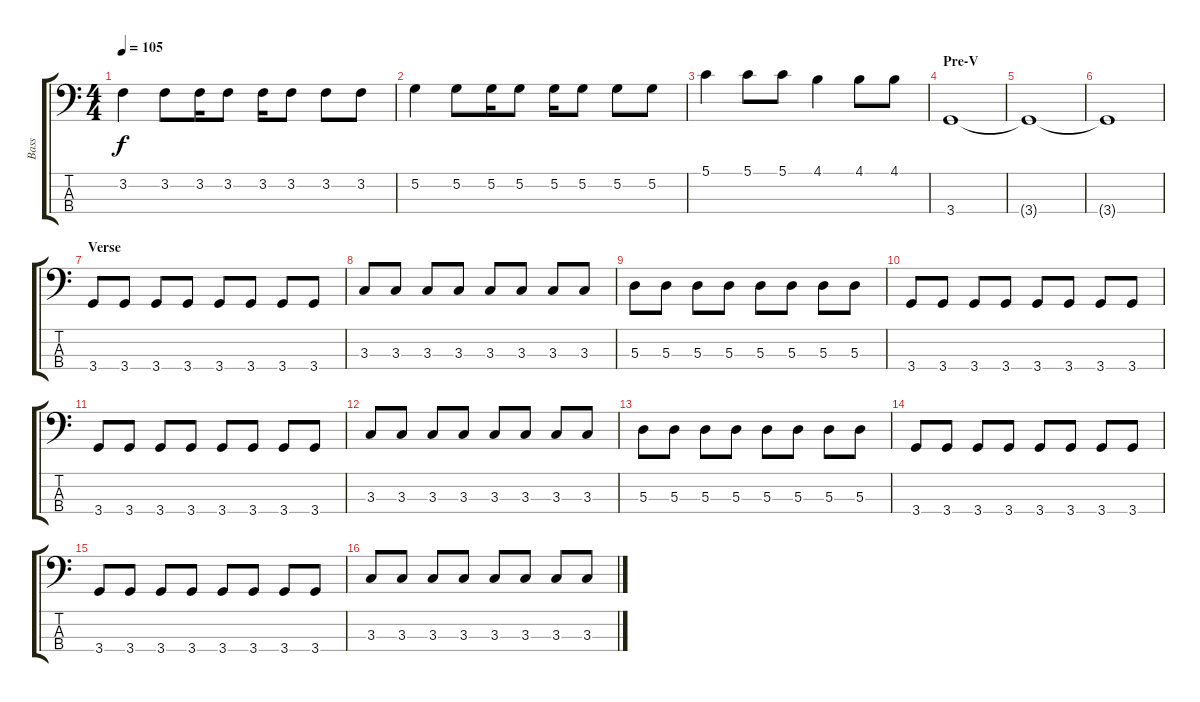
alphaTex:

\track ("Bass" "Bass") {instrument electricbasspick}
\staff {score tabs}
\tuning (G2 D2 A1 E1) {hide}
\ts (4 4)
\tempo 105
\clef f4
\ks c
3.2.4{dy f} 3.2.8 3.2.16 3.2.8 3.2.16 3.2.8 3.2.8 3.2.8 |
5.2.4 5.2.8 5.2.16 5.2.8 5.2.16 5.2.8 5.2.8 5.2.8 |
5.1.4 5.1.8 5.1.8 4.1.4 4.1.8 4.1.8 |
\section ("" "Pre-V")
3.4.1 |
3.4{t}.1{volume 7} |
3.4{t}.1 |
\section ("" "Verse")
3.4.8{volume 16} 3.4.8 3.4.8 3.4.8 3.4.8 3.4.8 3.4.8 3.4.8 |
3.3.8 3.3.8 3.3.8 3.3.8 3.3.8 3.3.8 3.3.8 3.3.8 |
5.3.8 5.3.8 5.3.8 5.3.8 5.3.8 5.3.8 5.3.8 5.3.8 |
3.4.8 3.4.8 3.4.8 3.4.8 3.4.8 3.4.8 3.4.8 3.4.8 |
3.4.8{volume 16} 3.4.8 3.4.8 3.4.8 3.4.8 3.4.8 3.4.8 3.4.8 |
3.3.8 3.3.8 3.3.8 3.3.8 3.3.8 3.3.8 3.3.8 3.3.8 |
5.3.8 5.3.8 5.3.8 5.3.8 5.3.8 5.3.8 5.3.8 5.3.8 |
3.4.8 3.4.8 3.4.8 3.4.8 3.4.8 3.4.8 3.4.8 3.4.8 |
3.4.8{volume 16} 3.4.8 3.4.8 3.4.8 3.4.8 3.4.8 3.4.8 3.4.8 |
3.3.8 3.3.8 3.3.8 3.3.8 3.3.8 3.3.8 3.3.8 3.3.8
